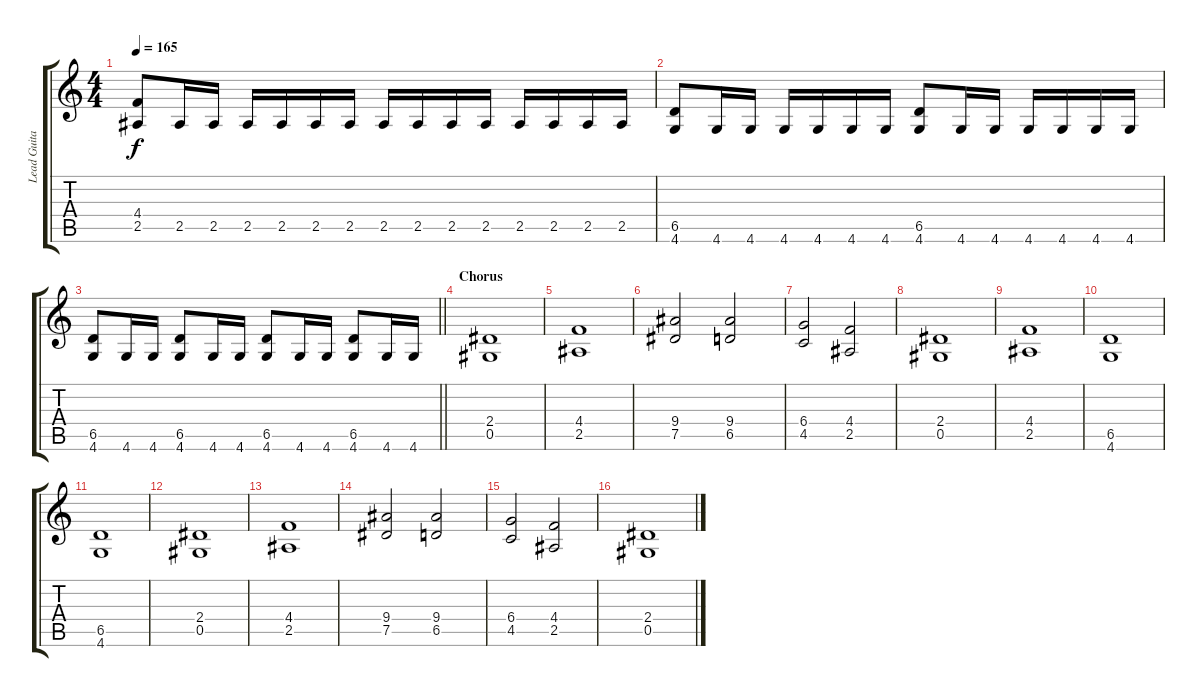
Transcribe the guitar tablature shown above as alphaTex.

\track ("Lead Guitar" "Lead Guita") {instrument distortionguitar}
\staff {score tabs}
\tuning (Eb4 Bb3 Gb3 Db3 Ab2 Eb2) {hide}
\ts (4 4)
\tempo 165
\clef g2
\ks c
(4.4 2.5).8{dy f} 2.5.16 2.5.16 2.5.16 2.5.16 2.5.16 2.5.16 2.5.16 2.5.16 2.5.16 2.5.16 2.5.16 2.5.16 2.5.16 2.5.16 |
(6.5 4.6).8 4.6.16 4.6.16 4.6.16 4.6.16 4.6.16 4.6.16 (6.5 4.6).8 4.6.16 4.6.16 4.6.16 4.6.16 4.6.16 4.6.16 |
\barLineRight lightlight
(6.5 4.6).8 4.6.16 4.6.16 (6.5 4.6).8 4.6.16 4.6.16 (6.5 4.6).8 4.6.16 4.6.16 (6.5 4.6).8 4.6.16 4.6.16 |
\section ("" "Chorus")
(2.4 0.5).1 |
(4.4 2.5).1 |
(9.4 7.5).2 (9.4 6.5).2 |
(6.4 4.5).2 (4.4 2.5).2 |
(2.4 0.5).1 |
(4.4 2.5).1 |
(6.5 4.6).1 |
(6.5 4.6).1 |
(2.4 0.5).1 |
(4.4 2.5).1 |
(9.4 7.5).2 (9.4 6.5).2 |
(6.4 4.5).2 (4.4 2.5).2 |
(2.4 0.5).1
